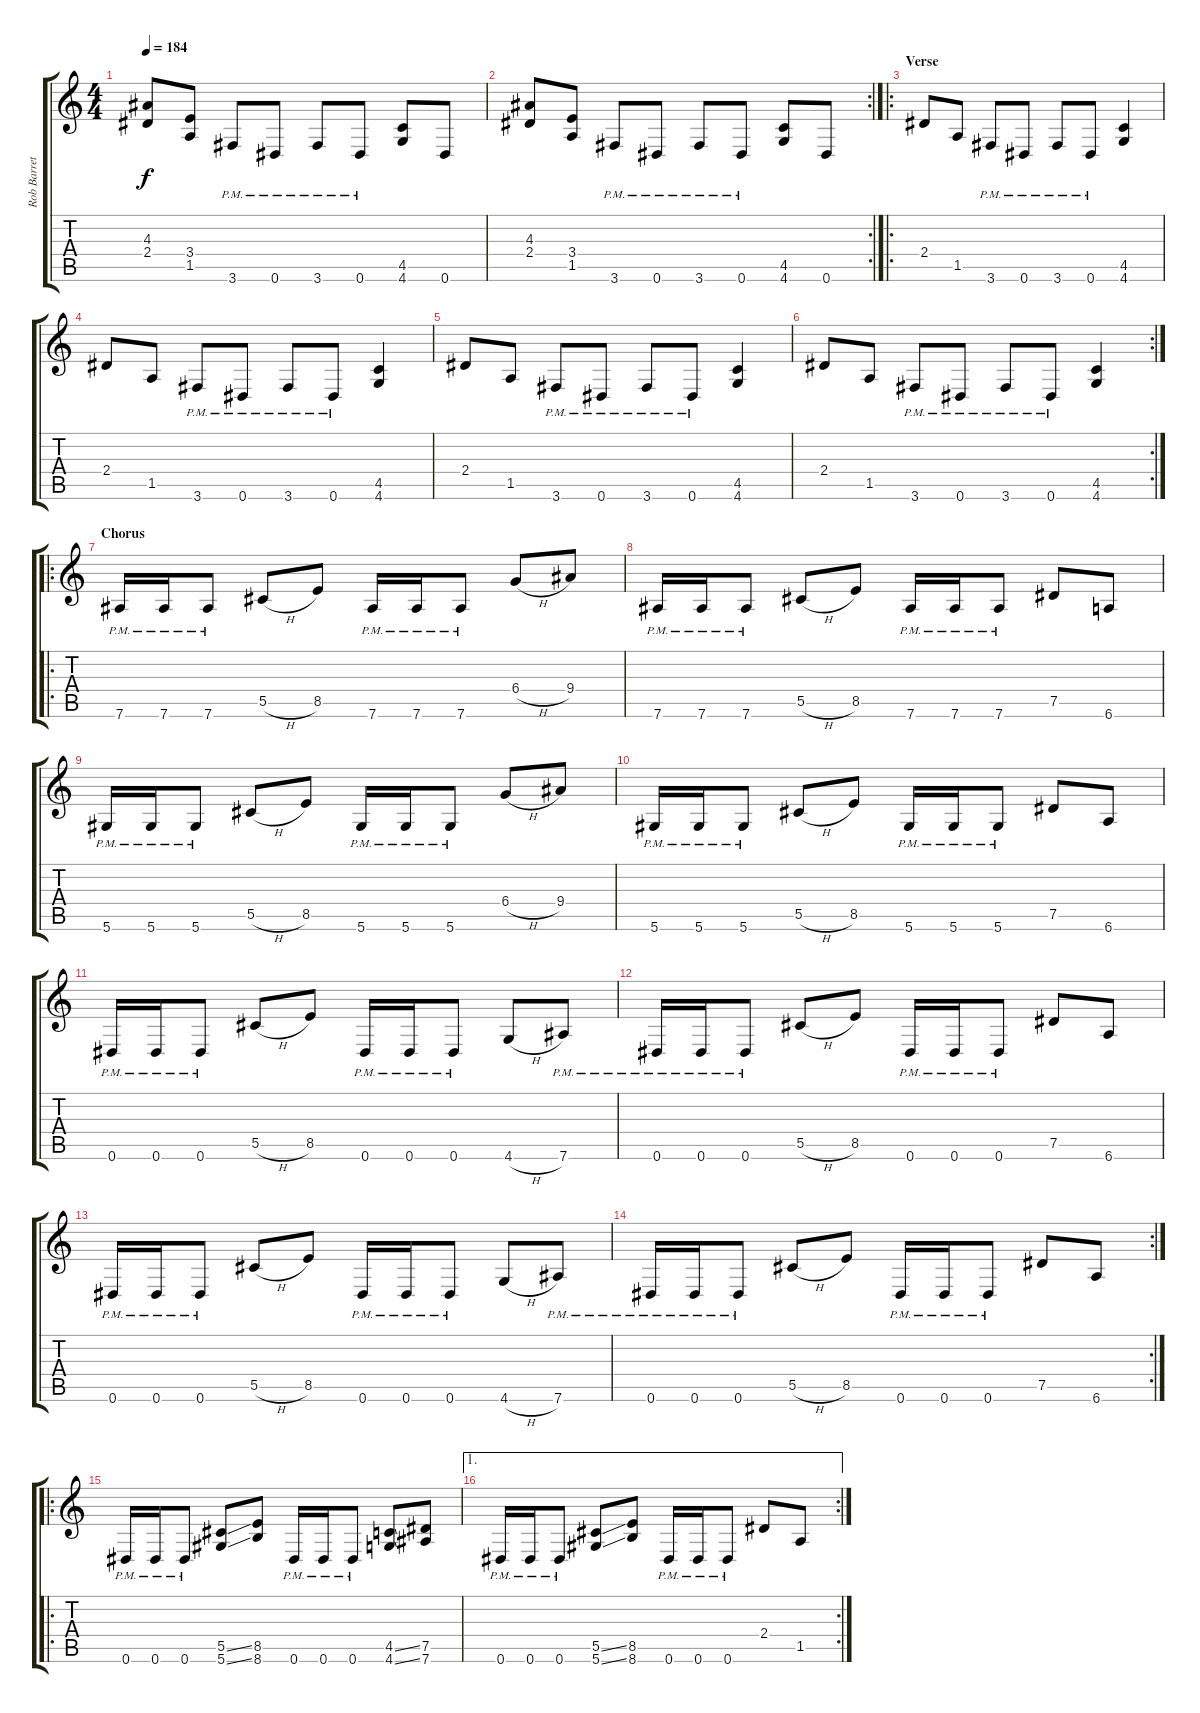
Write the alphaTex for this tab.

\track ("Rob Barrett" "Rob Barret") {instrument distortionguitar}
\staff {score tabs}
\tuning (Eb4 Bb3 Gb3 Db3 Ab2 Eb2) {hide}
\ts (4 4)
\tempo 184
\clef g2
\ks c
(4.3 2.4).8{dy f} (3.4 1.5).8 3.6{pm}.8 0.6{pm}.8 3.6{pm}.8 0.6{pm}.8 (4.5 4.6).8 0.6.8 |
\rc 2
(4.3 2.4).8 (3.4 1.5).8 3.6{pm}.8 0.6{pm}.8 3.6{pm}.8 0.6{pm}.8 (4.5 4.6).8 0.6.8 |
\ro
\section ("" "Verse")
2.4.8 1.5.8 3.6{pm}.8 0.6{pm}.8 3.6{pm}.8 0.6{pm}.8 (4.5 4.6).4 |
2.4.8 1.5.8 3.6{pm}.8 0.6{pm}.8 3.6{pm}.8 0.6{pm}.8 (4.5 4.6).4 |
2.4.8 1.5.8 3.6{pm}.8 0.6{pm}.8 3.6{pm}.8 0.6{pm}.8 (4.5 4.6).4 |
\rc 2
2.4.8 1.5.8 3.6{pm}.8 0.6{pm}.8 3.6{pm}.8 0.6{pm}.8 (4.5 4.6).4 |
\ro
\section ("" "Chorus")
7.6{pm}.16 7.6{pm}.16 7.6{pm}.8 5.5{h}.8 8.5.8 7.6{pm}.16 7.6{pm}.16 7.6{pm}.8 6.4{h}.8 9.4.8 |
7.6{pm}.16 7.6{pm}.16 7.6{pm}.8 5.5{h}.8 8.5.8 7.6{pm}.16 7.6{pm}.16 7.6{pm}.8 7.5.8 6.6.8 |
5.6{pm}.16 5.6{pm}.16 5.6{pm}.8 5.5{h}.8 8.5.8 5.6{pm}.16 5.6{pm}.16 5.6{pm}.8 6.4{h}.8 9.4.8 |
5.6{pm}.16 5.6{pm}.16 5.6{pm}.8 5.5{h}.8 8.5.8 5.6{pm}.16 5.6{pm}.16 5.6{pm}.8 7.5.8 6.6.8 |
0.6{pm}.16 0.6{pm}.16 0.6{pm}.8 5.5{h}.8 8.5.8 0.6{pm}.16 0.6{pm}.16 0.6{pm}.8 4.6{h}.8 7.6{pm}.8 |
0.6{pm}.16 0.6{pm}.16 0.6{pm}.8 5.5{h}.8 8.5.8 0.6{pm}.16 0.6{pm}.16 0.6{pm}.8 7.5.8 6.6.8 |
0.6{pm}.16 0.6{pm}.16 0.6{pm}.8 5.5{h}.8 8.5.8 0.6{pm}.16 0.6{pm}.16 0.6{pm}.8 4.6{h}.8 7.6{pm}.8 |
\rc 2
0.6{pm}.16 0.6{pm}.16 0.6{pm}.8 5.5{h}.8 8.5.8 0.6{pm}.16 0.6{pm}.16 0.6{pm}.8 7.5.8 6.6.8 |
\ro
0.6{pm}.16 0.6{pm}.16 0.6{pm}.8 (5.5{ss} 5.6{ss}).8 (8.5 8.6).8 0.6{pm}.16 0.6{pm}.16 0.6{pm}.8 (4.5{ss} 4.6{ss}).8 (7.5 7.6).8 |
\ae 1
\rc 2
0.6{pm}.16 0.6{pm}.16 0.6{pm}.8 (5.5{ss} 5.6{ss}).8 (8.5 8.6).8 0.6{pm}.16 0.6{pm}.16 0.6{pm}.8 2.4.8 1.5.8
